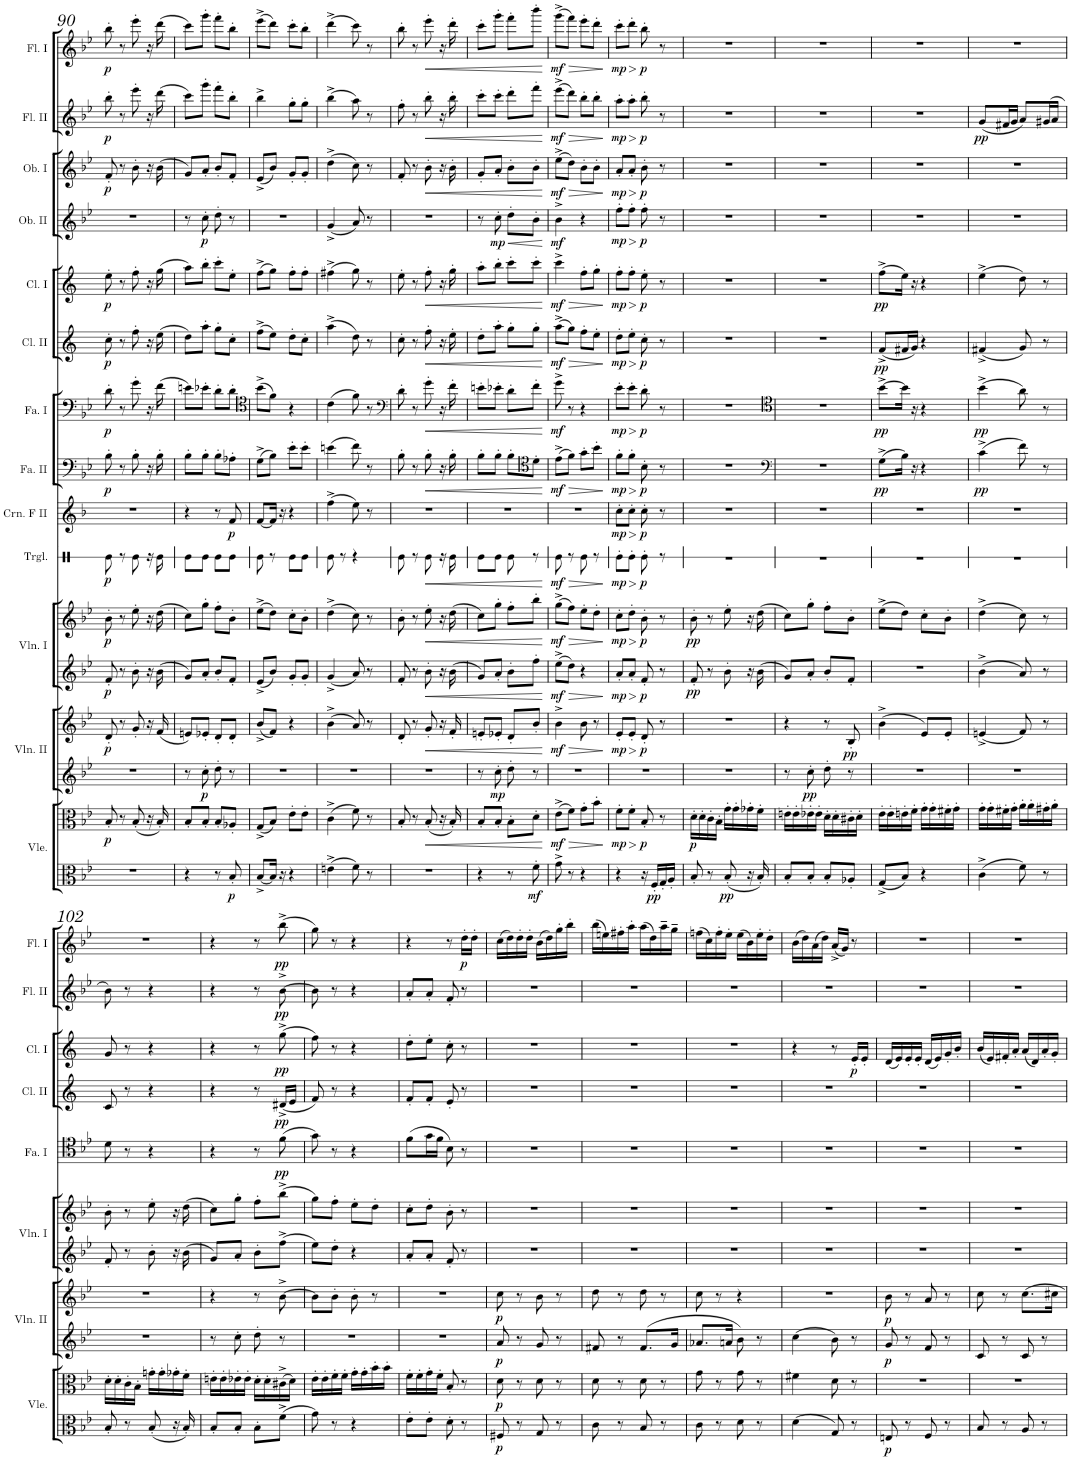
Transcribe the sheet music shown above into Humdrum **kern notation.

**kern	**kern	**dynam	**kern	**kern	**dynam	**kern	**kern	**dynam	**kern	**dynam	**kern	**dynam	**kern	**dynam	**kern	**dynam	**kern	**dynam	**kern	**dynam	**kern	**dynam	**kern	**dynam	**kern	**dynam
*part12	*part12	*part12	*part11	*part11	*part11	*part10	*part10	*part10	*part9	*part9	*part8	*part8	*part7	*part7	*part6	*part6	*part5	*part5	*part4	*part4	*part3	*part3	*part2	*part2	*part1	*part1
*staff15	*staff14	*staff14/15	*staff13	*staff12	*staff12/13	*staff11	*staff10	*staff10/11	*staff9	*staff9	*staff8	*staff8	*staff7	*staff7	*staff6	*staff6	*staff5	*staff5	*staff4	*staff4	*staff3	*staff3	*staff2	*staff2	*staff1	*staff1
*I"Viole.	*	*	*I"Violini II.	*	*	*I"Violini I.	*	*	*I"Corni in F II	*	*I"Fagotto II.	*	*I"Fagotto I.	*	*I"Clarinetto II in B.	*	*I"Clarinetto I in B.	*	*I"Oboe II.	*	*I"Oboe I.	*	*I"Flauto II.	*	*I"Flauto I.	*
*I'Vle.	*	*	*I'Vln. II	*	*	*I'Vln. I	*	*	*I'Crn. F II	*	*I'Fa. II	*	*I'Fa. I	*	*I'Cl. II	*	*I'Cl. I	*	*I'Ob. II	*	*I'Ob. I	*	*I'Fl. II	*	*I'Fl. I	*
!!LO:PB:g=z
*clefC3	*clefC3	*	*clefG2	*clefG2	*	*clefG2	*clefG2	*	*clefG2	*	*clefF4	*	*clefF4	*	*clefG2	*	*clefG2	*	*clefG2	*	*clefG2	*	*clefG2	*	*clefG2	*
*	*	*	*	*	*	*	*	*	*Trd4c7	*	*	*	*	*	*Trd1c2	*	*Trd1c2	*	*	*	*	*	*	*	*	*
*k[b-e-]	*k[b-e-]	*	*k[b-e-]	*k[b-e-]	*	*k[b-e-]	*k[b-e-]	*	*k[b-]	*	*k[b-e-]	*	*k[b-e-]	*	*k[]	*	*k[]	*	*k[b-e-]	*	*k[b-e-]	*	*k[b-e-]	*	*k[b-e-]	*
*M2/4	*M2/4	*	*M2/4	*M2/4	*	*M2/4	*M2/4	*	*M2/4	*	*M2/4	*	*M2/4	*	*M2/4	*	*M2/4	*	*M2/4	*	*M2/4	*	*M2/4	*	*M2/4	*
=90	=90	=90	=90	=90	=90	=90	=90	=90	=90	=90	=90	=90	=90	=90	=90	=90	=90	=90	=90	=90	=90	=90	=90	=90	=90	=90
!	!	!LO:DY:b	!	!	!LO:DY:b	!	!	!LO:DY:b=2	!	!	!	!	!	!	!	!	!	!	!	!	!	!	!	!	!	!
!	!	!	!	!	!	!	!	!LO:DY:n=1:b	!	!	!	!LO:DY:b	!	!LO:DY:b	!	!LO:DY:b	!	!LO:DY:b	!	!	!	!LO:DY:b	!	!LO:DY:b	!	!LO:DY:b
2r	8B-'/	p	2r	8d'/	p	8f'/	8b-'\	p p	2r	.	8B-'\	p	8d'\	p	8cc'\	p	8ee'\	p	2r	.	8f'/	p	8bb-'\	p	8bb-'\	p
.	8r	.	.	8r	.	8r	8r	.	.	.	8r	.	8r	.	8r	.	8r	.	.	.	8r	.	8r	.	8r	.
.	(8B-'/	.	.	8g'/	.	8b-'\	8ee-'\	.	.	.	8B-'\	.	8g'\	.	8ff'\	.	8ff'\	.	.	.	8b-'\	.	8eee-'\	.	8eee-'\	.
.	16r	.	.	16r	.	16r	16r	.	.	.	16r	.	16r	.	16r	.	16r	.	.	.	16r	.	16r	.	16r	.
.	16B-'/)	.	.	(16f/	.	16b-\	(16dd\	.	.	.	16B-'\	.	(16f\	.	(16ee\	.	(16gg\	.	.	.	(16b-\	.	(16ddd\	.	(16ddd\	.
=91	=91	=91	=91	=91	=91	=91	=91	=91	=91	=91	=91	=91	=91	=91	=91	=91	=91	=91	=91	=91	=91	=91	=91	=91	=91	=91
4r	8B-'/L	.	8r	8en/L)	.	8g/L	8cc\L)	.	4r	.	8B-'\L	.	8en\L)	.	8dd\L)	.	8aa\L)	.	8r	.	8g/L)	.	8ccc\L)	.	8ccc\L)	.
!	!	!	!	!	!LO:DY:b=2	!	!	!	!	!	!	!	!	!	!	!	!	!	!	!LO:DY:b	!	!	!	!	!	!
.	8B-'/J	.	8cc'\	8e-X'/J	p	8a'/J	8gg'\J	.	.	.	8B-'\J	.	8e-X'\J	.	8aa'\J	.	8bb'\J	.	8cc'\	p	8a'/J	.	8ggg'\J	.	8ggg'\J	.
8r	8B-'/L	.	8dd'\	8d'/L	.	8b-'/L	8ff'\L	.	8r	.	8B-'\L	.	8d'\L	.	8gg'\L	.	8ccc'\L	.	8dd'\	.	8b-'/L	.	8fff'\L	.	8fff'\L	.
!	!	!LO:DY:b=2	!	!	!	!	!	!	!	!LO:DY:b	!	!	!	!	!	!	!	!	!	!	!	!	!	!	!	!
8B-'/	8A-X'/J	p	8r	8d'/J	.	8f'/J	8b-'\J	.	8f/	p	8A-X'\J	.	8d'\J	.	8cc'\J	.	8ee'\J	.	8r	.	8f'/J	.	8bb-'\J	.	8bb-'\J	.
=92	=92	=92	=92	=92	=92	=92	=92	=92	=92	=92	=92	=92	=92	=92	=92	=92	=92	=92	=92	=92	=92	=92	=92	=92	=92	=92
*	*	*	*	*	*	*	*	*	*	*	*	*	*clefC4	*	*	*	*	*	*	*	*	*	*	*	*	*
[8B-^/L	(8G^/L	.	2r	(8b-^/L	.	8e-^/L	(8ee-^\L	.	[8f/L	.	(8G^\L	.	(8b-^\L	.	(8ff^\L	.	(8ff^\L	.	2r	.	(8e-^/L	.	4bb-^\	.	(8eee-^\L	.
16B-/Jk]	8B-/J)	.	.	8f/J)	.	8b-/J	8dd\J)	.	16f/Jk]	.	8B-\J)	.	8f\J)	.	8ee\J)	.	8gg\J)	.	.	.	8b-/J)	.	.	.	8ddd\J)	.
16r	.	.	.	.	.	.	.	.	16r	.	.	.	.	.	.	.	.	.	.	.	.	.	.	.	.	.
4r	8e-'\L	.	.	4r	.	8g'/L	8cc'\L	.	4r	.	8e-'\L	.	4r	.	8dd'\L	.	8ff'\L	.	.	.	8g'/L	.	8gg'\L	.	8ccc'\L	.
.	8e-'\J	.	.	.	.	8g'/J	8b-'\J	.	.	.	8e-'\J	.	.	.	8cc'\J	.	8ff'\J	.	.	.	8g'/J	.	8gg'\J	.	8bb-'\J	.
=93	=93	=93	=93	=93	=93	=93	=93	=93	=93	=93	=93	=93	=93	=93	=93	=93	=93	=93	=93	=93	=93	=93	=93	=93	=93	=93
4en^\	(4c^\	.	2r	(4b-^\	.	4g^/	(4dd^\	.	(4ff^\	.	(4en\	.	(4c\	.	(4aa^\	.	(4ff#X^\	.	(4g^/	.	(4dd^\	.	(4bb-^\	.	(4ddd^\	.
8f\	8f\)	.	.	8a/)	.	8a/	8cc\)	.	8ee\)	.	8f\)	.	8f\)	.	8dd\)	.	8gg\)	.	8a/)	.	8cc\)	.	8aa\)	.	8ccc\)	.
8r	8r	.	.	8r	.	8r	8r	.	8r	.	8r	.	8r	.	8r	.	8r	.	8r	.	8r	.	8r	.	8r	.
=94	=94	=94	=94	=94	=94	=94	=94	=94	=94	=94	=94	=94	=94	=94	=94	=94	=94	=94	=94	=94	=94	=94	=94	=94	=94	=94
*	*	*	*	*	*	*	*	*	*	*	*	*	*clefF4	*	*	*	*	*	*	*	*	*	*	*	*	*
2r	8B-'/	.	2r	8d'/	.	8f'/	8b-'\	.	2r	.	8B-'\	.	8d'\	.	8cc'\	.	8ee'\	.	2r	.	8f'/	.	8ff'\	.	8bb-'\	.
.	8r	.	.	8r	.	8r	8r	.	.	.	8r	.	8r	.	8r	.	8r	.	.	.	8r	.	8r	.	8r	.
!	!	!LO:HP:b	!	!	!LO:HP:b	!	!	!LO:HP:b	!	!	!	!LO:HP:b	!	!LO:HP:b	!	!LO:HP:b	!	!LO:HP:b	!	!	!	!LO:HP:b	!	!LO:HP:b	!	!LO:HP:b
.	(8B-'/	<	.	8g'/	<	8b-'\	8ee-'\	<	.	.	8B-'\	<	8g'\	<	8ff'\	<	8ff'\	<	.	.	8b-'\	<	8bb-'\	<	8eee-'\	<
.	16r	.	.	16r	.	16r	16r	.	.	.	16r	.	16r	.	16r	.	16r	.	.	.	16r	.	16r	.	16r	.
.	16B-'/)	.	.	16f'/	.	16b-\	(16dd\	.	.	.	16B-'\	.	16f'\	.	16ee'\	.	16gg'\	.	.	.	16b-'\	.	16bb-'\	.	16ddd'\	.
=95	=95	=95	=95	=95	=95	=95	=95	=95	=95	=95	=95	=95	=95	=95	=95	=95	=95	=95	=95	=95	=95	=95	=95	=95	=95	=95
4r	8B-'/L	.	8r	8en'/L	.	8g/L	8cc\L)	.	2r	.	8B-'\L	.	8en'\L	.	8dd'\L	.	8aa'\L	.	8r	.	8g'/L	.	8ccc'\L	.	8ccc'\L	.
!	!	!	!	!	!LO:DY:b=2	!	!	!	!	!	!	!	!	!	!	!	!	!	!	!LO:HP:b	!	!	!	!	!	!
!	!	!	!	!	!	!	!	!	!	!	!	!	!	!	!	!	!	!	!	!LO:DY:n=1:b	!	!	!	!	!	!
.	8B-'/J	.	8cc'\	8e-X'/J	mp	8a'/J	8gg'\J	.	.	.	8B-'\J	.	8e-X'\J	.	8aa'\J	.	8bb'\J	.	8cc'\	< mp	8a'/J	.	8ccc'\J	.	8ggg'\J	.
8r	8B-'\L	.	8dd'\	8d'/L	.	8b-'\L	8ff'\L	.	.	.	8B-'\L	.	8d'\L	.	8gg'\L	.	8ccc'\L	.	8dd'\L	.	8b-'\L	.	8ddd'\L	.	8fff'\L	.
*	*	*	*	*	*	*	*	*	*	*	*clefC4	*	*	*	*	*	*	*	*	*	*	*	*	*	*	*
!	!	!LO:DY:b=2	!	!	!	!	!	!	!	!	!	!	!	!	!	!	!	!	!	!	!	!	!	!	!	!
8f'\	8d'\J	mf	8r	8b-'/J	.	8ff'\J	8bb-'\J	.	.	.	8d'\J	.	8f'\J	.	8gg'\J	.	8ccc'\J	.	8b-'\J	.	8b-'\J	.	8fff'\J	.	8bbb-'\J	.
.	.	[	.	.	[	.	.	[	.	.	.	[	.	[	.	[	.	[	.	[	.	[	.	[	.	[
=96	=96	=96	=96	=96	=96	=96	=96	=96	=96	=96	=96	=96	=96	=96	=96	=96	=96	=96	=96	=96	=96	=96	=96	=96	=96	=96
!	!	!LO:HP:b	!	!	!LO:HP:b	!	!	!LO:HP:b	!	!	!	!LO:HP:b	!	!	!	!LO:HP:b	!	!LO:HP:b	!	!	!	!LO:HP:b	!	!LO:HP:b	!	!LO:HP:b
!	!	!LO:DY:n=1:b	!	!	!LO:DY:n=1:b	!	!	!LO:DY:n=1:b=2	!	!	!	!	!	!	!	!	!	!	!	!	!	!	!	!	!	!
!	!	!	!	!	!	!	!	!LO:DY:n=2:b	!	!	!	!LO:DY:n=1:b	!	!LO:DY:b	!	!LO:DY:n=1:b	!	!LO:DY:n=1:b	!	!LO:DY:b	!	!LO:DY:n=1:b	!	!LO:DY:n=1:b	!	!LO:DY:n=1:b
8g^\	(8e-^\L	> mf	2r	4b-^\	> mf	8ee-^\L	(8gg^\L	> mf mf	2r	.	(8e-^\L	> mf	8g^\	mf	(8aa^\L	> mf	4ccc^\	> mf	4b-^\	mf	(8ee-^\L	> mf	(8eee-^\L	> mf	(8ggg^\L	> mf
8r	8f\J)	.	.	.	.	8dd\J	8ff\J)	.	.	.	8f\J)	.	8r	.	8gg\J)	.	.	.	.	.	8dd\J)	.	8ddd\J)	.	8fff\J)	.
4r	8g'\L	.	.	8b-\	.	4r	8ee-'\L	.	.	.	8g'\L	.	4r	.	8ff'\L	.	8ff'\L	.	4r	.	8b-'\L	.	8bb-'\L	.	8eee-'\L	.
.	8b-'\J	.	.	8r	.	.	8dd'\J	.	.	.	8b-'\J	.	.	.	8ee'\J	.	8gg'\J	.	.	.	8b-'\J	.	8bb-'\J	.	8ddd'\J	.
.	.	]	.	.	]	.	.	]	.	.	.	]	.	.	.	]	.	]	.	.	.	]	.	]	.	]
=97	=97	=97	=97	=97	=97	=97	=97	=97	=97	=97	=97	=97	=97	=97	=97	=97	=97	=97	=97	=97	=97	=97	=97	=97	=97	=97
!	!	!LO:HP:b	!	!	!LO:HP:b	!	!	!LO:HP:b	!	!LO:HP:b	!	!LO:HP:b	!	!LO:HP:b	!	!LO:HP:b	!	!LO:HP:b	!	!LO:HP:b	!	!LO:HP:b	!	!LO:HP:b	!	!LO:HP:b
!	!	!LO:DY:n=1:b	!	!	!LO:DY:n=1:b	!	!	!LO:DY:n=1:b=2	!	!	!	!	!	!	!	!	!	!	!	!	!	!	!	!	!	!
!	!	!	!	!	!	!	!	!LO:DY:n=2:b	!	!LO:DY:n=1:b	!	!LO:DY:n=1:b	!	!LO:DY:n=1:b	!	!LO:DY:n=1:b	!	!LO:DY:n=1:b	!	!LO:DY:n=1:b	!	!LO:DY:n=1:b	!	!LO:DY:n=1:b	!	!LO:DY:n=1:b
4r	8f'\L	> mp	2r	8e-'/L	> mp	8a'/L	8cc'\L	> mp mp	8cc'\L	> mp	8f'\L	> mp	8e-'\L	> mp	8dd'\L	> mp	8ff'\L	> mp	8ff'\L	> mp	8a'/L	> mp	8aa'\L	> mp	8ccc'\L	> mp
.	8f'\J	.	.	8e-'/J	.	8a'/J	8dd'\J	.	8cc'\J	.	8f'\J	.	8e-'\J	.	8ee'\J	.	8ff'\J	.	8ff'\J	.	8a'/J	.	8aa'\J	.	8ddd'\J	.
!	!	!LO:DY:n=2:b	!	!	!LO:DY:n=2:b	!	!	!LO:DY:n=3:b=2	!	!	!	!	!	!	!	!	!	!	!	!	!	!	!	!	!	!
!	!	!	!	!	!	!	!	!LO:DY:n=4:b	!	!LO:DY:n=2:b	!	!LO:DY:n=2:b	!	!LO:DY:n=2:b	!	!LO:DY:n=2:b	!	!LO:DY:n=2:b	!	!LO:DY:n=2:b	!	!LO:DY:n=2:b	!	!LO:DY:n=2:b	!	!LO:DY:n=2:b
16r	8B-'/	] p	.	8d'/	] p	8f'/	8b-'\	] p p	8cc'\	] p	8B-'\	] p	8d'\	] p	8cc'\	] p	8ee'\	] p	8ff'\	] p	8b-'\	] p	8bb-'\	] p	8bb-'\	] p
!	!	!LO:DY:n=3:b=2	!	!	!	!	!	!	!	!	!	!	!	!	!	!	!	!	!	!	!	!	!	!	!	!
16F'/LL	.	pp	.	.	.	.	.	.	.	.	.	.	.	.	.	.	.	.	.	.	.	.	.	.	.	.
16G'/	8r	.	.	8r	.	8r	8r	.	8r	.	8r	.	8r	.	8r	.	8r	.	8r	.	8r	.	8r	.	8r	.
16A'/JJ	.	.	.	.	.	.	.	.	.	.	.	.	.	.	.	.	.	.	.	.	.	.	.	.	.	.
=98	=98	=98	=98	=98	=98	=98	=98	=98	=98	=98	=98	=98	=98	=98	=98	=98	=98	=98	=98	=98	=98	=98	=98	=98	=98	=98
!	!	!LO:DY:b	!	!	!	!	!	!LO:DY:b=2	!	!	!	!	!	!	!	!	!	!	!	!	!	!	!	!	!	!
!	!	!	!	!	!	!	!	!LO:DY:n=1:b	!	!	!	!	!	!	!	!	!	!	!	!	!	!	!	!	!	!
8B-'/	16d'\LL	p	2r	2r	.	8f'/	8b-'\	pp pp	2r	.	2r	.	2r	.	2r	.	2r	.	2r	.	2r	.	2r	.	2r	.
.	16d'\	.	.	.	.	.	.	.	.	.	.	.	.	.	.	.	.	.	.	.	.	.	.	.	.	.
8r	16c'\	.	.	.	.	8r	8r	.	.	.	.	.	.	.	.	.	.	.	.	.	.	.	.	.	.	.
.	16B-'\JJ	.	.	.	.	.	.	.	.	.	.	.	.	.	.	.	.	.	.	.	.	.	.	.	.	.
!	!	!LO:DY:b=2	!	!	!	!	!	!	!	!	!	!	!	!	!	!	!	!	!	!	!	!	!	!	!	!
8B-'/	16g'\LL	pp	.	.	.	8b-'\	8ee-'\	.	.	.	.	.	.	.	.	.	.	.	.	.	.	.	.	.	.	.
.	16g'\	.	.	.	.	.	.	.	.	.	.	.	.	.	.	.	.	.	.	.	.	.	.	.	.	.
16r	16g-X'\	.	.	.	.	16r	16r	.	.	.	.	.	.	.	.	.	.	.	.	.	.	.	.	.	.	.
16B-'/	16f'\JJ	.	.	.	.	16b-\	(16dd\	.	.	.	.	.	.	.	.	.	.	.	.	.	.	.	.	.	.	.
=99	=99	=99	=99	=99	=99	=99	=99	=99	=99	=99	=99	=99	=99	=99	=99	=99	=99	=99	=99	=99	=99	=99	=99	=99	=99	=99
*	*	*	*	*	*	*	*	*	*	*	*clefF4	*	*clefC4	*	*	*	*	*	*	*	*	*	*	*	*	*
8B-'/L	16en'\LL	.	8r	4r	.	8g/L	8cc\L)	.	2r	.	2r	.	2r	.	2r	.	2r	.	2r	.	2r	.	2r	.	2r	.
.	16e'\	.	.	.	.	.	.	.	.	.	.	.	.	.	.	.	.	.	.	.	.	.	.	.	.	.
!	!	!	!	!	!LO:DY:b=2	!	!	!	!	!	!	!	!	!	!	!	!	!	!	!	!	!	!	!	!	!
8B-'/J	16e-X'\	.	8cc'\	.	pp	8a'/J	8gg'\J	.	.	.	.	.	.	.	.	.	.	.	.	.	.	.	.	.	.	.
.	16e-'\JJ	.	.	.	.	.	.	.	.	.	.	.	.	.	.	.	.	.	.	.	.	.	.	.	.	.
8B-'/L	16d'\LL	.	8dd'\	8r	.	8b-'/L	8ff'\L	.	.	.	.	.	.	.	.	.	.	.	.	.	.	.	.	.	.	.
.	16d'\	.	.	.	.	.	.	.	.	.	.	.	.	.	.	.	.	.	.	.	.	.	.	.	.	.
!	!	!	!	!	!LO:DY:b	!	!	!	!	!	!	!	!	!	!	!	!	!	!	!	!	!	!	!	!	!
8A-X'/J	16c#X'\	.	8r	8B-'/	pp	8f'/J	8b-'\J	.	.	.	.	.	.	.	.	.	.	.	.	.	.	.	.	.	.	.
.	16d'\JJ	.	.	.	.	.	.	.	.	.	.	.	.	.	.	.	.	.	.	.	.	.	.	.	.	.
=100	=100	=100	=100	=100	=100	=100	=100	=100	=100	=100	=100	=100	=100	=100	=100	=100	=100	=100	=100	=100	=100	=100	=100	=100	=100	=100
!	!	!	!	!	!	!	!	!	!	!	!	!LO:DY:b	!	!LO:DY:b	!	!LO:DY:b	!	!LO:DY:b	!	!	!	!	!	!	!	!
8G^/L	16e-'\LL	.	2r	(4b-^\	.	2r	(8ee-^\L	.	2r	.	(8G^\L	pp	[8b-^\L	pp	(8f^/L	pp	(8ff^\L	pp	2r	.	2r	.	2r	.	2r	.
.	16e-'\	.	.	.	.	.	.	.	.	.	.	.	.	.	.	.	.	.	.	.	.	.	.	.	.	.
8B-/J	16en'\	.	.	.	.	.	8dd\J)	.	.	.	16B-\Jk)	.	16b-\Jk]	.	16f#X/L	.	16ee\Jk)	.	.	.	.	.	.	.	.	.
.	16f'\JJ	.	.	.	.	.	.	.	.	.	16r	.	16r	.	16g/JJ)	.	16r	.	.	.	.	.	.	.	.	.
4r	16g'\LL	.	.	8e-/L)	.	.	8cc'\L	.	.	.	4r	.	4r	.	4r	.	4r	.	.	.	.	.	.	.	.	.
.	16g'\	.	.	.	.	.	.	.	.	.	.	.	.	.	.	.	.	.	.	.	.	.	.	.	.	.
.	16f#X'\	.	.	8e-'/J	.	.	8b-'\J	.	.	.	.	.	.	.	.	.	.	.	.	.	.	.	.	.	.	.
.	16g'\JJ	.	.	.	.	.	.	.	.	.	.	.	.	.	.	.	.	.	.	.	.	.	.	.	.	.
=101	=101	=101	=101	=101	=101	=101	=101	=101	=101	=101	=101	=101	=101	=101	=101	=101	=101	=101	=101	=101	=101	=101	=101	=101	=101	=101
!	!	!	!	!	!	!	!	!	!	!	!	!LO:DY:b	!	!LO:DY:b	!	!	!	!	!	!	!	!	!	!LO:DY:b	!	!
4c^\	16g'\LL	.	2r	(4en^/	.	4b-^\	(4dd^\	.	2r	.	(4c^\	pp	(4b-^\	pp	(4f#X^/	.	(4ee^\	.	2r	.	2r	.	(8g/L	pp	2r	.
.	16g'\	.	.	.	.	.	.	.	.	.	.	.	.	.	.	.	.	.	.	.	.	.	.	.	.	.
.	16f#X'\	.	.	.	.	.	.	.	.	.	.	.	.	.	.	.	.	.	.	.	.	.	16f#X/L	.	.	.
.	16g'\JJ	.	.	.	.	.	.	.	.	.	.	.	.	.	.	.	.	.	.	.	.	.	16g/JJ	.	.	.
8f\	16a'\LL	.	.	8f/)	.	8a/	8cc\)	.	.	.	8f\)	.	8a\)	.	8g/)	.	8dd\)	.	.	.	.	.	8a/L)	.	.	.
.	16a'\	.	.	.	.	.	.	.	.	.	.	.	.	.	.	.	.	.	.	.	.	.	.	.	.	.
8r	16g#X'\	.	.	8r	.	8r	8r	.	.	.	8r	.	8r	.	8r	.	8r	.	.	.	.	.	(16g#X/L	.	.	.
.	16a'\JJ	.	.	.	.	.	.	.	.	.	.	.	.	.	.	.	.	.	.	.	.	.	16a/JJ	.	.	.
!!LO:LB:g=z
=102	=102	=102	=102	=102	=102	=102	=102	=102	=102	=102	=102	=102	=102	=102	=102	=102	=102	=102	=102	=102	=102	=102	=102	=102	=102	=102
8B-'/	16d'\LL	.	2r	2r	.	8f'/	8b-'\	.	2r	.	2r	.	8d\	.	8c/	.	8g/	.	2r	.	2r	.	8b-\)	.	2r	.
.	16d'\	.	.	.	.	.	.	.	.	.	.	.	.	.	.	.	.	.	.	.	.	.	.	.	.	.
8r	16c'\	.	.	.	.	8r	8r	.	.	.	.	.	8r	.	8r	.	8r	.	.	.	.	.	8r	.	.	.
.	16B-'\JJ	.	.	.	.	.	.	.	.	.	.	.	.	.	.	.	.	.	.	.	.	.	.	.	.	.
8B-'/	16gn'\LL	.	.	.	.	8b-'\	8ee-'\	.	.	.	.	.	4r	.	4r	.	4r	.	.	.	.	.	4r	.	.	.
.	16g'\	.	.	.	.	.	.	.	.	.	.	.	.	.	.	.	.	.	.	.	.	.	.	.	.	.
16r	16g-X'\	.	.	.	.	16r	16r	.	.	.	.	.	.	.	.	.	.	.	.	.	.	.	.	.	.	.
16B-'/	16f'\JJ	.	.	.	.	16b-\	(16dd\	.	.	.	.	.	.	.	.	.	.	.	.	.	.	.	.	.	.	.
=103	=103	=103	=103	=103	=103	=103	=103	=103	=103	=103	=103	=103	=103	=103	=103	=103	=103	=103	=103	=103	=103	=103	=103	=103	=103	=103
8B-'/L	16en'\LL	.	8r	4r	.	8g/L	8cc\L)	.	2r	.	2r	.	4r	.	4r	.	4r	.	2r	.	2r	.	4r	.	4r	.
.	16e'\	.	.	.	.	.	.	.	.	.	.	.	.	.	.	.	.	.	.	.	.	.	.	.	.	.
8B-'/J	16e-X'\	.	8cc'\	.	.	8a'/J	8gg'\J	.	.	.	.	.	.	.	.	.	.	.	.	.	.	.	.	.	.	.
.	16e-'\JJ	.	.	.	.	.	.	.	.	.	.	.	.	.	.	.	.	.	.	.	.	.	.	.	.	.
8B-'\L	16d'\LL	.	8dd'\	8r	.	8b-'\L	8ff'\L	.	.	.	.	.	8r	.	8r	.	8r	.	.	.	.	.	8r	.	8r	.
.	16d'\	.	.	.	.	.	.	.	.	.	.	.	.	.	.	.	.	.	.	.	.	.	.	.	.	.
!	!	!	!	!	!	!	!	!	!	!	!	!	!	!LO:DY:b	!	!LO:DY:b	!	!LO:DY:b	!	!	!	!	!	!LO:DY:b	!	!LO:DY:b
8f^\J	(16c#X^\	.	8r	[8b-^\	.	8ff^\J	(8bb-^\J	.	.	.	.	.	(8f\	pp	(16d#X^/LL	pp	(8gg^\	pp	.	.	.	.	[8b-^\	pp	(8bb-^\	pp
.	16d\JJ)	.	.	.	.	.	.	.	.	.	.	.	.	.	16e/JJ	.	.	.	.	.	.	.	.	.	.	.
=104	=104	=104	=104	=104	=104	=104	=104	=104	=104	=104	=104	=104	=104	=104	=104	=104	=104	=104	=104	=104	=104	=104	=104	=104	=104	=104
8g\	16e-'\LL	.	2r	8b-\L]	.	8ee-\L	8gg\L)	.	2r	.	2r	.	8g\)	.	8f/)	.	8ff\)	.	2r	.	2r	.	8b-\]	.	8gg\)	.
.	16e-'\	.	.	.	.	.	.	.	.	.	.	.	.	.	.	.	.	.	.	.	.	.	.	.	.	.
8r	16f'\	.	.	8b-'\J	.	8dd'\J	8ff'\J	.	.	.	.	.	8r	.	8r	.	8r	.	.	.	.	.	8r	.	8r	.
.	16f'\JJ	.	.	.	.	.	.	.	.	.	.	.	.	.	.	.	.	.	.	.	.	.	.	.	.	.
4r	16g'\LL	.	.	8b-'\	.	4r	8ee-'\L	.	.	.	.	.	4r	.	4r	.	4r	.	.	.	.	.	4r	.	4r	.
.	16g'\	.	.	.	.	.	.	.	.	.	.	.	.	.	.	.	.	.	.	.	.	.	.	.	.	.
.	16b-'\	.	.	8r	.	.	8dd'\J	.	.	.	.	.	.	.	.	.	.	.	.	.	.	.	.	.	.	.
.	16b-'\JJ	.	.	.	.	.	.	.	.	.	.	.	.	.	.	.	.	.	.	.	.	.	.	.	.	.
=105	=105	=105	=105	=105	=105	=105	=105	=105	=105	=105	=105	=105	=105	=105	=105	=105	=105	=105	=105	=105	=105	=105	=105	=105	=105	=105
8e-'\L	16f'\LL	.	2r	2r	.	8a'/L	8cc'\L	.	2r	.	2r	.	(8f\L	.	8f'/L	.	8dd'\L	.	2r	.	2r	.	8a'/L	.	4r	.
.	16f'\	.	.	.	.	.	.	.	.	.	.	.	.	.	.	.	.	.	.	.	.	.	.	.	.	.
8e-'\J	16g'\	.	.	.	.	8a'/J	8dd'\J	.	.	.	.	.	16g\L	.	8f'/J	.	8ee'\J	.	.	.	.	.	8a'/J	.	.	.
.	16f'\JJ	.	.	.	.	.	.	.	.	.	.	.	16f\JJ	.	.	.	.	.	.	.	.	.	.	.	.	.
8d'\	8B-'/	.	.	.	.	8f'/	8b-'\	.	.	.	.	.	8B-\)	.	8e'/	.	8cc'\	.	.	.	.	.	8f'/	.	8r	.
!	!	!	!	!	!	!	!	!	!	!	!	!	!	!	!	!	!	!	!	!	!	!	!	!	!	!LO:DY:b
8r	8r	.	.	.	.	8r	8r	.	.	.	.	.	8r	.	8r	.	8r	.	.	.	.	.	8r	.	16dd'\LL	p
.	.	.	.	.	.	.	.	.	.	.	.	.	.	.	.	.	.	.	.	.	.	.	.	.	16dd'\JJ	.
=106	=106	=106	=106	=106	=106	=106	=106	=106	=106	=106	=106	=106	=106	=106	=106	=106	=106	=106	=106	=106	=106	=106	=106	=106	=106	=106
!	!	!LO:DY:b=2	!	!	!	!	!	!	!	!	!	!	!	!	!	!	!	!	!	!	!	!	!	!	!	!
!	!	!LO:DY:n=1:b	!	!	!LO:DY:b=2	!	!	!	!	!	!	!	!	!	!	!	!	!	!	!	!	!	!	!	!	!
!	!	!	!	!	!LO:DY:n=1:b	!	!	!	!	!	!	!	!	!	!	!	!	!	!	!	!	!	!	!	!	!
8F#X/	8d\	p p	8a/	8cc\	p p	2r	2r	.	2r	.	2r	.	2r	.	2r	.	2r	.	2r	.	2r	.	2r	.	(16cc\LL	.
.	.	.	.	.	.	.	.	.	.	.	.	.	.	.	.	.	.	.	.	.	.	.	.	.	16dd\)	.
8r	8r	.	8r	8r	.	.	.	.	.	.	.	.	.	.	.	.	.	.	.	.	.	.	.	.	16dd'\	.
.	.	.	.	.	.	.	.	.	.	.	.	.	.	.	.	.	.	.	.	.	.	.	.	.	16dd'\JJ	.
8G/	8d\	.	8g/	8b-\	.	.	.	.	.	.	.	.	.	.	.	.	.	.	.	.	.	.	.	.	(16b-\LL	.
.	.	.	.	.	.	.	.	.	.	.	.	.	.	.	.	.	.	.	.	.	.	.	.	.	16dd\)	.
8r	8r	.	8r	8r	.	.	.	.	.	.	.	.	.	.	.	.	.	.	.	.	.	.	.	.	16gg'\	.
.	.	.	.	.	.	.	.	.	.	.	.	.	.	.	.	.	.	.	.	.	.	.	.	.	16bb-'\JJ	.
=107	=107	=107	=107	=107	=107	=107	=107	=107	=107	=107	=107	=107	=107	=107	=107	=107	=107	=107	=107	=107	=107	=107	=107	=107	=107	=107
8c\	8d\	.	8f#X/	8dd\	.	2r	2r	.	2r	.	2r	.	2r	.	2r	.	2r	.	2r	.	2r	.	2r	.	(16bb-\LL	.
.	.	.	.	.	.	.	.	.	.	.	.	.	.	.	.	.	.	.	.	.	.	.	.	.	16een\)	.
8r	8r	.	8r	8r	.	.	.	.	.	.	.	.	.	.	.	.	.	.	.	.	.	.	.	.	16ff#X'\	.
.	.	.	.	.	.	.	.	.	.	.	.	.	.	.	.	.	.	.	.	.	.	.	.	.	16aa'\JJ	.
8B-/	8d\	.	8.f#/L	8dd\	.	.	.	.	.	.	.	.	.	.	.	.	.	.	.	.	.	.	.	.	(16aa\LL	.
.	.	.	.	.	.	.	.	.	.	.	.	.	.	.	.	.	.	.	.	.	.	.	.	.	16dd\)	.
8r	8r	.	.	8r	.	.	.	.	.	.	.	.	.	.	.	.	.	.	.	.	.	.	.	.	16aa~\	.
.	.	.	16g/Jk	.	.	.	.	.	.	.	.	.	.	.	.	.	.	.	.	.	.	.	.	.	16gg~\JJ	.
=108	=108	=108	=108	=108	=108	=108	=108	=108	=108	=108	=108	=108	=108	=108	=108	=108	=108	=108	=108	=108	=108	=108	=108	=108	=108	=108
8c\	8g\	.	8.a-X/L	8cc\	.	2r	2r	.	2r	.	2r	.	2r	.	2r	.	2r	.	2r	.	2r	.	2r	.	(16ffn\LL	.
.	.	.	.	.	.	.	.	.	.	.	.	.	.	.	.	.	.	.	.	.	.	.	.	.	16cc\)	.
8r	8r	.	.	8r	.	.	.	.	.	.	.	.	.	.	.	.	.	.	.	.	.	.	.	.	16ff'\	.
.	.	.	16an/Jk	.	.	.	.	.	.	.	.	.	.	.	.	.	.	.	.	.	.	.	.	.	16ee-'\JJ	.
8d\	8g\	.	8b-\	4r	.	.	.	.	.	.	.	.	.	.	.	.	.	.	.	.	.	.	.	.	(16ee-\LL	.
.	.	.	.	.	.	.	.	.	.	.	.	.	.	.	.	.	.	.	.	.	.	.	.	.	16b-\)	.
8r	8r	.	8r	.	.	.	.	.	.	.	.	.	.	.	.	.	.	.	.	.	.	.	.	.	16ee-'\	.
.	.	.	.	.	.	.	.	.	.	.	.	.	.	.	.	.	.	.	.	.	.	.	.	.	16dd'\JJ	.
=109	=109	=109	=109	=109	=109	=109	=109	=109	=109	=109	=109	=109	=109	=109	=109	=109	=109	=109	=109	=109	=109	=109	=109	=109	=109	=109
4d\	4f#X\	.	4cc\	2r	.	2r	2r	.	2r	.	2r	.	2r	.	2r	.	4r	.	2r	.	2r	.	2r	.	(16b-\LL	.
.	.	.	.	.	.	.	.	.	.	.	.	.	.	.	.	.	.	.	.	.	.	.	.	.	16dd\)	.
.	.	.	.	.	.	.	.	.	.	.	.	.	.	.	.	.	.	.	.	.	.	.	.	.	(16a\	.
.	.	.	.	.	.	.	.	.	.	.	.	.	.	.	.	.	.	.	.	.	.	.	.	.	16dd\JJ)	.
8G/	8d\	.	8b-\	.	.	.	.	.	.	.	.	.	.	.	.	.	8r	.	.	.	.	.	.	.	(16a^/LL	.
.	.	.	.	.	.	.	.	.	.	.	.	.	.	.	.	.	.	.	.	.	.	.	.	.	16g/JJ)	.
!	!	!	!	!	!	!	!	!	!	!	!	!	!	!	!	!	!	!LO:DY:b	!	!	!	!	!	!	!	!
8r	8r	.	8r	.	.	.	.	.	.	.	.	.	.	.	.	.	16e'/LL	p	.	.	.	.	.	.	8r	.
.	.	.	.	.	.	.	.	.	.	.	.	.	.	.	.	.	16e'/JJ	.	.	.	.	.	.	.	.	.
=110	=110	=110	=110	=110	=110	=110	=110	=110	=110	=110	=110	=110	=110	=110	=110	=110	=110	=110	=110	=110	=110	=110	=110	=110	=110	=110
!	!	!LO:DY:b=2	!	!	!LO:DY:b=2	!	!	!	!	!	!	!	!	!	!	!	!	!	!	!	!	!	!	!	!	!
!	!	!	!	!	!LO:DY:n=1:b	!	!	!	!	!	!	!	!	!	!	!	!	!	!	!	!	!	!	!	!	!
8En/	2r	p	8g/	8b-\	p p	2r	2r	.	2r	.	2r	.	2r	.	2r	.	(16d/LL	.	2r	.	2r	.	2r	.	2r	.
.	.	.	.	.	.	.	.	.	.	.	.	.	.	.	.	.	16e/)	.	.	.	.	.	.	.	.	.
8r	.	.	8r	8r	.	.	.	.	.	.	.	.	.	.	.	.	16e'/	.	.	.	.	.	.	.	.	.
.	.	.	.	.	.	.	.	.	.	.	.	.	.	.	.	.	16e'/JJ	.	.	.	.	.	.	.	.	.
8F/	.	.	8f/	8a/	.	.	.	.	.	.	.	.	.	.	.	.	(16d/LL	.	.	.	.	.	.	.	.	.
.	.	.	.	.	.	.	.	.	.	.	.	.	.	.	.	.	16e/)	.	.	.	.	.	.	.	.	.
8r	.	.	8r	8r	.	.	.	.	.	.	.	.	.	.	.	.	16g'/	.	.	.	.	.	.	.	.	.
.	.	.	.	.	.	.	.	.	.	.	.	.	.	.	.	.	16b'/JJ	.	.	.	.	.	.	.	.	.
=111	=111	=111	=111	=111	=111	=111	=111	=111	=111	=111	=111	=111	=111	=111	=111	=111	=111	=111	=111	=111	=111	=111	=111	=111	=111	=111
8B-/	2r	.	8c/	8cc\	.	2r	2r	.	2r	.	2r	.	2r	.	2r	.	(16b/LL	.	2r	.	2r	.	2r	.	2r	.
.	.	.	.	.	.	.	.	.	.	.	.	.	.	.	.	.	16e/)	.	.	.	.	.	.	.	.	.
8r	.	.	8r	8r	.	.	.	.	.	.	.	.	.	.	.	.	16f#X'/	.	.	.	.	.	.	.	.	.
.	.	.	.	.	.	.	.	.	.	.	.	.	.	.	.	.	16a'/JJ	.	.	.	.	.	.	.	.	.
8A/	.	.	8c/	8.cc\L	.	.	.	.	.	.	.	.	.	.	.	.	(16a/LL	.	.	.	.	.	.	.	.	.
.	.	.	.	.	.	.	.	.	.	.	.	.	.	.	.	.	16d/)	.	.	.	.	.	.	.	.	.
8r	.	.	8r	.	.	.	.	.	.	.	.	.	.	.	.	.	16a'/	.	.	.	.	.	.	.	.	.
.	.	.	.	16cc#X\Jk	.	.	.	.	.	.	.	.	.	.	.	.	16g'/JJ	.	.	.	.	.	.	.	.	.
=	=	=	=	=	=	=	=	=	=	=	=	=	=	=	=	=	=	=	=	=	=	=	=	=	=	=
*-	*-	*-	*-	*-	*-	*-	*-	*-	*-	*-	*-	*-	*-	*-	*-	*-	*-	*-	*-	*-	*-	*-	*-	*-	*-	*-
